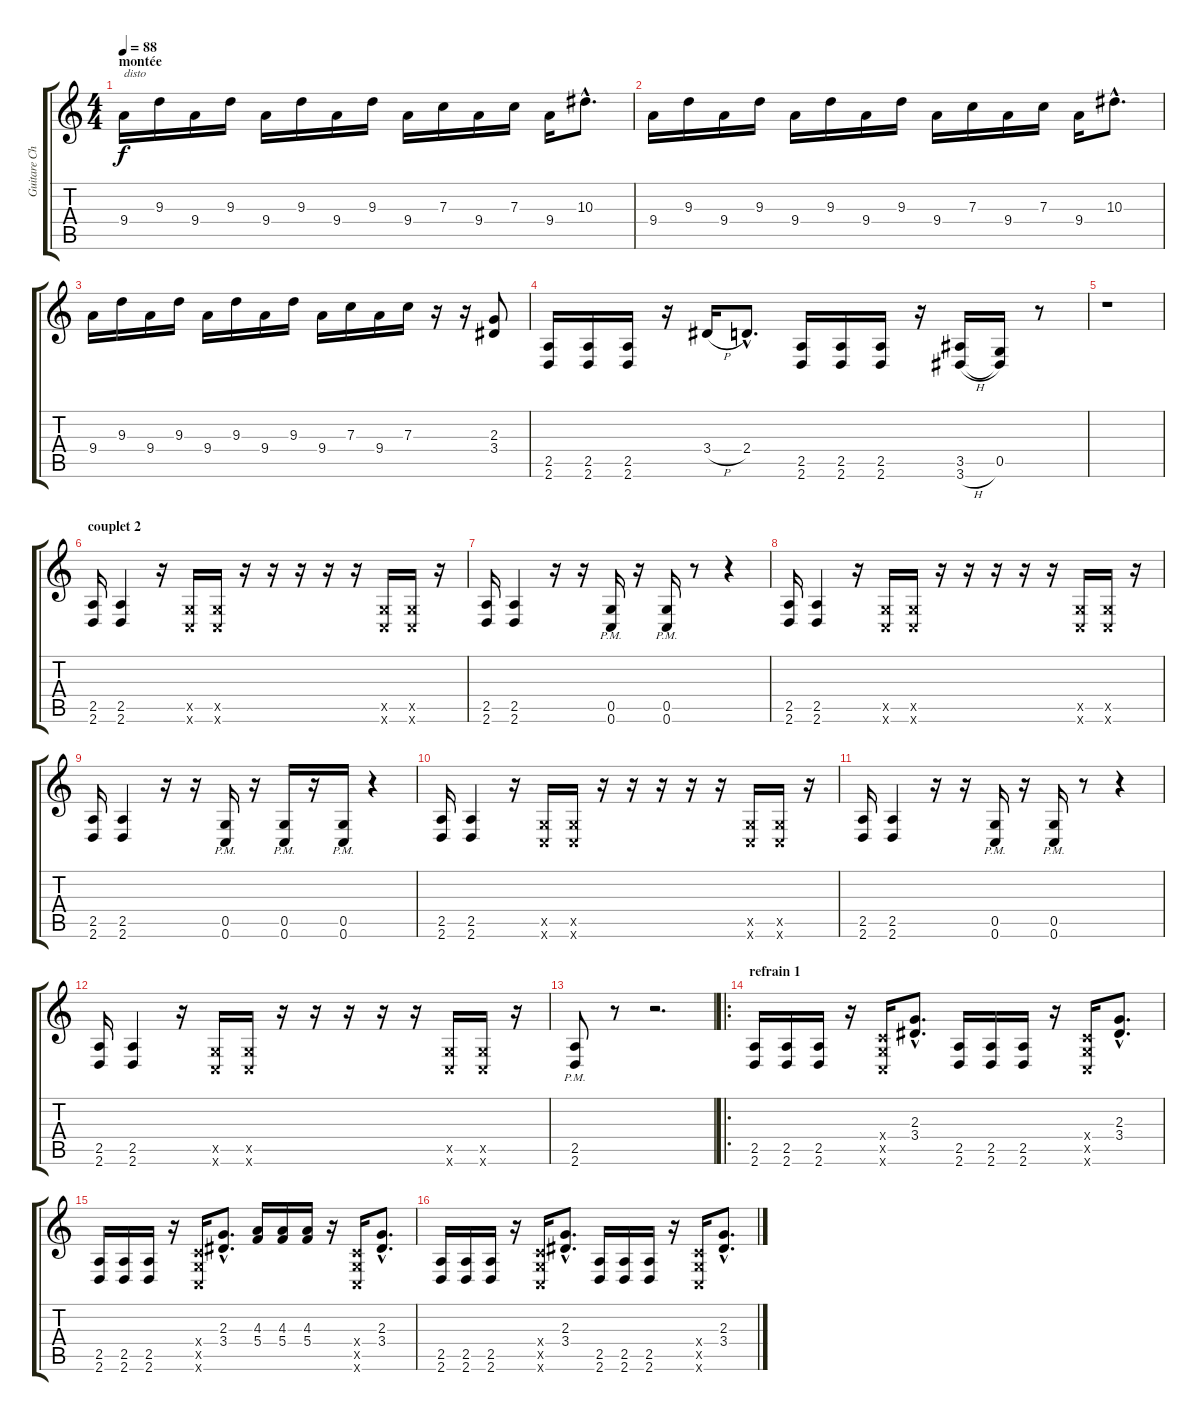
\track ("Guitare Cha" "Guitare Ch") {instrument acousticguitarnylon}
\staff {score tabs}
\tuning (D4 A3 F3 C3 G2 C2) {hide}
\ts (4 4)
\section ("" "montée")
\tempo 88
\clef g2
\ks c
9.4.16{txt "disto" dy f instrument distortionguitar} 9.3.16 9.4.16 9.3.16 9.4.16 9.3.16 9.4.16 9.3.16 9.4.16 7.3.16 9.4.16 7.3.16 9.4.16 10.3{hac}.8{d} |
9.4.16 9.3.16 9.4.16 9.3.16 9.4.16 9.3.16 9.4.16 9.3.16 9.4.16 7.3.16 9.4.16 7.3.16 9.4.16 10.3{hac}.8{d} |
9.4.16 9.3.16 9.4.16 9.3.16 9.4.16 9.3.16 9.4.16 9.3.16 9.4.16 7.3.16 9.4.16 7.3.16 r.16 r.16 (2.3 3.4).8 |
(2.5 2.6).16 (2.5 2.6).16 (2.5 2.6).16 r.16 3.4{h}.16 2.4{hac}.8{d} (2.5 2.6).16 (2.5 2.6).16 (2.5 2.6).16 r.16 (3.5 3.6{h}).16 (0.5 3.6{t}).16 r.8 |
r.1 |
\section ("" "couplet 2")
(2.5 2.6).16 (2.5 2.6).4 r.16 (0.5{x} 0.6{x}).16 (0.5{x} 0.6{x}).16 r.16 r.16 r.16 r.16 r.16 (0.5{x} 0.6{x}).16 (0.5{x} 0.6{x}).16 r.16 |
(2.5 2.6).16 (2.5 2.6).4 r.16 r.16 (0.5 0.6{pm}).16 r.16 (0.5 0.6{pm}).16 r.8 r.4 |
(2.5 2.6).16 (2.5 2.6).4 r.16 (0.5{x} 0.6{x}).16 (0.5{x} 0.6{x}).16 r.16 r.16 r.16 r.16 r.16 (0.5{x} 0.6{x}).16 (0.5{x} 0.6{x}).16 r.16 |
(2.5 2.6).16 (2.5 2.6).4 r.16 r.16 (0.5 0.6{pm}).16 r.16 (0.5 0.6{pm}).16 r.16 (0.5 0.6{pm}).16 r.4 |
(2.5 2.6).16 (2.5 2.6).4 r.16 (0.5{x} 0.6{x}).16 (0.5{x} 0.6{x}).16 r.16 r.16 r.16 r.16 r.16 (0.5{x} 0.6{x}).16 (0.5{x} 0.6{x}).16 r.16 |
(2.5 2.6).16 (2.5 2.6).4 r.16 r.16 (0.5 0.6{pm}).16 r.16 (0.5 0.6{pm}).16 r.8 r.4 |
(2.5 2.6).16 (2.5 2.6).4 r.16 (0.5{x} 0.6{x}).16 (0.5{x} 0.6{x}).16 r.16 r.16 r.16 r.16 r.16 (0.5{x} 0.6{x}).16 (0.5{x} 0.6{x}).16 r.16 |
(2.5 2.6{pm}).8 r.8 r.2{d} |
\ro
\section ("" "refrain 1")
(2.5 2.6).16{instrument distortionguitar} (2.5 2.6).16 (2.5 2.6).16 r.16 (0.4{x} 0.5{x} 0.6{x}).16 (2.3{hac} 3.4{hac}).8{d} (2.5 2.6).16 (2.5 2.6).16 (2.5 2.6).16 r.16 (0.4{x} 0.5{x} 0.6{x}).16 (2.3{hac} 3.4{hac}).8{d} |
(2.5 2.6).16 (2.5 2.6).16 (2.5 2.6).16 r.16 (0.4{x} 0.5{x} 0.6{x}).16 (2.3{hac} 3.4{hac}).8{d} (4.3 5.4).16 (4.3 5.4).16 (4.3 5.4).16 r.16 (0.4{x} 0.5{x} 0.6{x}).16 (2.3{hac} 3.4{hac}).8{d} |
(2.5 2.6).16 (2.5 2.6).16 (2.5 2.6).16 r.16 (0.4{x} 0.5{x} 0.6{x}).16 (2.3{hac} 3.4{hac}).8{d} (2.5 2.6).16 (2.5 2.6).16 (2.5 2.6).16 r.16 (0.4{x} 0.5{x} 0.6{x}).16 (2.3{hac} 3.4{hac}).8{d}
